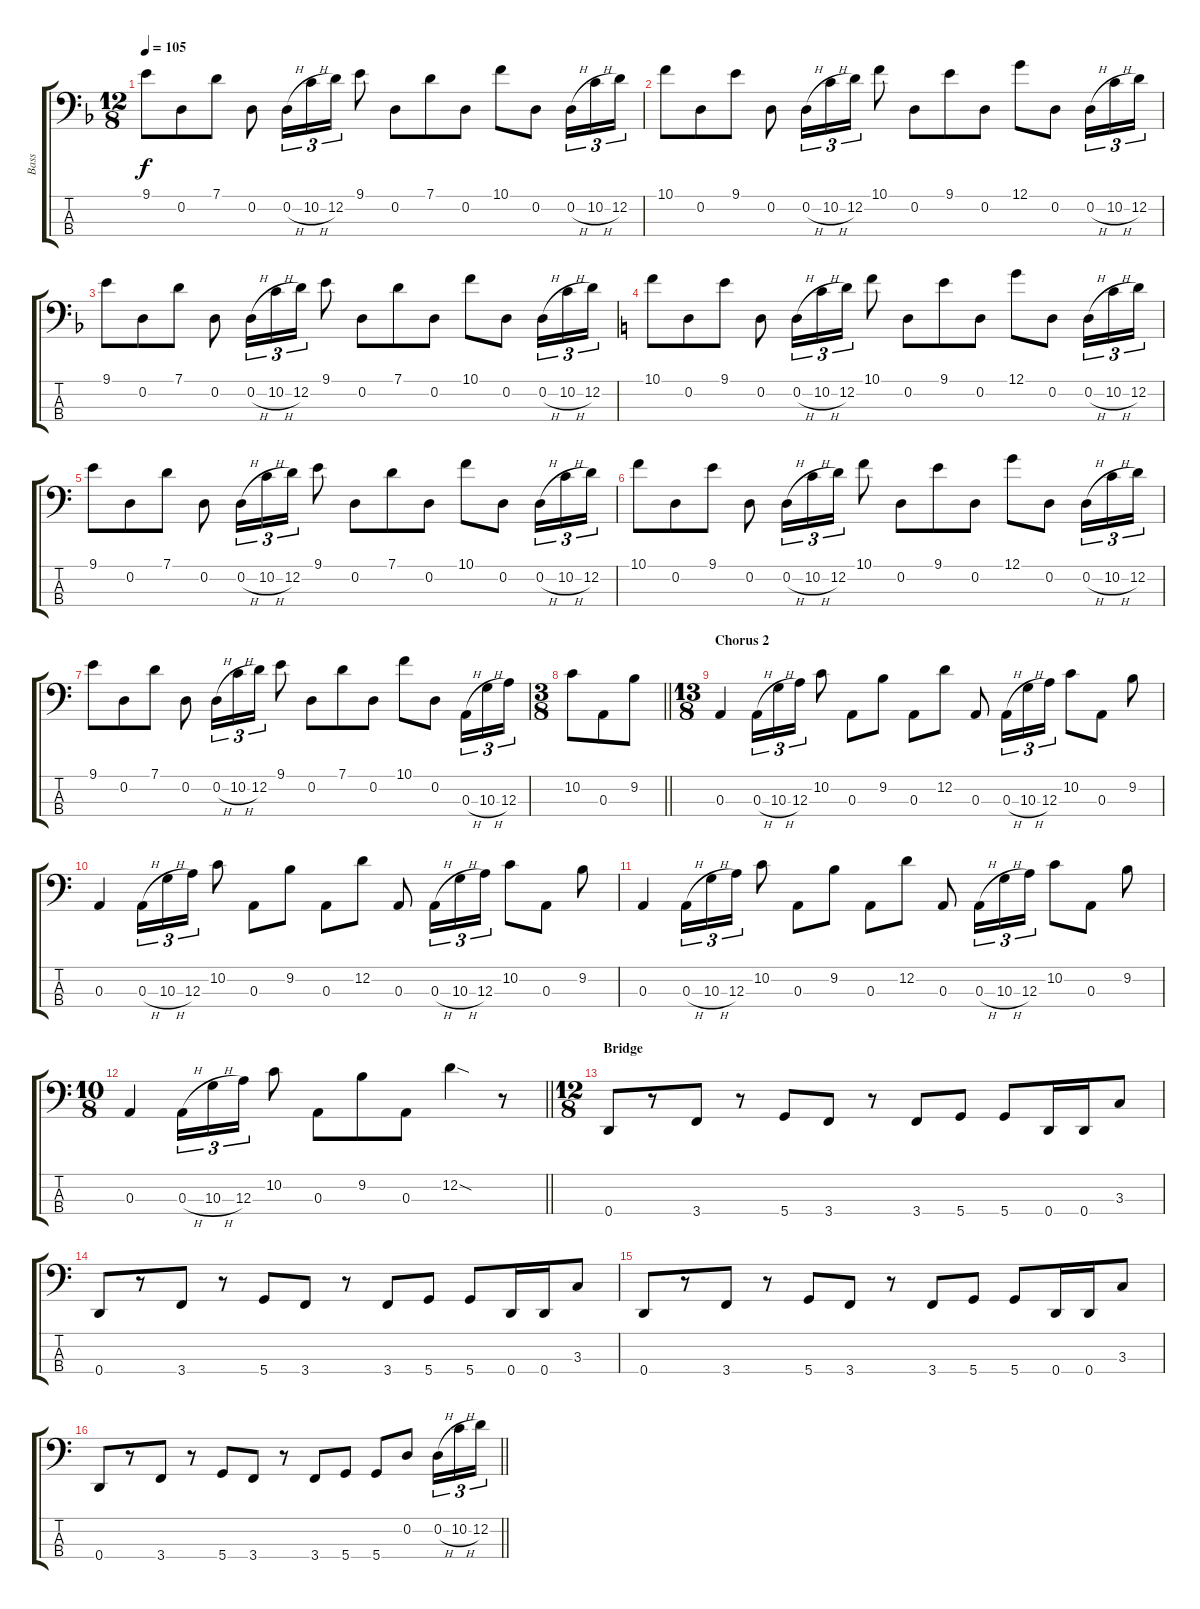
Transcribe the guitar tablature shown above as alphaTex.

\track ("Bass" "Bass") {instrument electricbassfinger}
\staff {score tabs}
\tuning (G2 D2 A1 D1) {hide}
\ts (12 8)
\tempo 105
\clef f4
\ks dminor
9.1.8{dy f} 0.2.8 7.1.8 0.2.8 0.2{h}.16{tu (3 2)} 10.2{h}.16{tu (3 2)} 12.2.16{tu (3 2)} 9.1.8 0.2.8 7.1.8 0.2.8 10.1.8 0.2.8 0.2{h}.16{tu (3 2)} 10.2{h}.16{tu (3 2)} 12.2.16{tu (3 2)} |
10.1.8 0.2.8 9.1.8 0.2.8 0.2{h}.16{tu (3 2)} 10.2{h}.16{tu (3 2)} 12.2.16{tu (3 2)} 10.1.8 0.2.8 9.1.8 0.2.8 12.1.8 0.2.8 0.2{h}.16{tu (3 2)} 10.2{h}.16{tu (3 2)} 12.2.16{tu (3 2)} |
9.1.8 0.2.8 7.1.8 0.2.8 0.2{h}.16{tu (3 2)} 10.2{h}.16{tu (3 2)} 12.2.16{tu (3 2)} 9.1.8 0.2.8 7.1.8 0.2.8 10.1.8 0.2.8 0.2{h}.16{tu (3 2)} 10.2{h}.16{tu (3 2)} 12.2.16{tu (3 2)} |
\ks aminor
10.1.8 0.2.8 9.1.8 0.2.8 0.2{h}.16{tu (3 2)} 10.2{h}.16{tu (3 2)} 12.2.16{tu (3 2)} 10.1.8 0.2.8 9.1.8 0.2.8 12.1.8 0.2.8 0.2{h}.16{tu (3 2)} 10.2{h}.16{tu (3 2)} 12.2.16{tu (3 2)} |
9.1.8 0.2.8 7.1.8 0.2.8 0.2{h}.16{tu (3 2)} 10.2{h}.16{tu (3 2)} 12.2.16{tu (3 2)} 9.1.8 0.2.8 7.1.8 0.2.8 10.1.8 0.2.8 0.2{h}.16{tu (3 2)} 10.2{h}.16{tu (3 2)} 12.2.16{tu (3 2)} |
10.1.8{volume 12} 0.2.8 9.1.8 0.2.8 0.2{h}.16{tu (3 2)} 10.2{h}.16{tu (3 2)} 12.2.16{tu (3 2)} 10.1.8 0.2.8 9.1.8 0.2.8 12.1.8 0.2.8 0.2{h}.16{tu (3 2)} 10.2{h}.16{tu (3 2)} 12.2.16{tu (3 2)} |
9.1.8 0.2.8 7.1.8 0.2.8 0.2{h}.16{tu (3 2)} 10.2{h}.16{tu (3 2)} 12.2.16{tu (3 2)} 9.1.8 0.2.8 7.1.8 0.2.8 10.1.8 0.2.8 0.3{h}.16{tu (3 2)} 10.3{h}.16{tu (3 2)} 12.3.16{tu (3 2)} |
\ts (3 8)
\barLineRight lightlight
10.2.8 0.3.8 9.2.8 |
\ts (13 8)
\section ("" "Chorus 2")
0.3.4 0.3{h}.16{tu (3 2)} 10.3{h}.16{tu (3 2)} 12.3.16{tu (3 2)} 10.2.8 0.3.8 9.2.8 0.3.8 12.2.8 0.3.8 0.3{h}.16{tu (3 2)} 10.3{h}.16{tu (3 2)} 12.3.16{tu (3 2)} 10.2.8 0.3.8 9.2.8 |
0.3.4 0.3{h}.16{tu (3 2)} 10.3{h}.16{tu (3 2)} 12.3.16{tu (3 2)} 10.2.8 0.3.8 9.2.8 0.3.8 12.2.8 0.3.8 0.3{h}.16{tu (3 2)} 10.3{h}.16{tu (3 2)} 12.3.16{tu (3 2)} 10.2.8 0.3.8 9.2.8 |
0.3.4 0.3{h}.16{tu (3 2)} 10.3{h}.16{tu (3 2)} 12.3.16{tu (3 2)} 10.2.8 0.3.8 9.2.8 0.3.8 12.2.8 0.3.8 0.3{h}.16{tu (3 2)} 10.3{h}.16{tu (3 2)} 12.3.16{tu (3 2)} 10.2.8 0.3.8 9.2.8 |
\ts (10 8)
\barLineRight lightlight
0.3.4 0.3{h}.16{tu (3 2)} 10.3{h}.16{tu (3 2)} 12.3.16{tu (3 2)} 10.2.8 0.3.8 9.2.8 0.3.8 12.2{sod}.4{volume 14} r.8 |
\ts (12 8)
\section ("" "Bridge")
0.4.8 r.8 3.4.8 r.8 5.4.8 3.4.8 r.8 3.4.8 5.4.8 5.4.8 0.4.16 0.4.16 3.3.8 |
0.4.8 r.8 3.4.8 r.8 5.4.8 3.4.8 r.8 3.4.8 5.4.8 5.4.8 0.4.16 0.4.16 3.3.8 |
0.4.8 r.8 3.4.8 r.8 5.4.8 3.4.8 r.8 3.4.8 5.4.8 5.4.8 0.4.16 0.4.16 3.3.8 |
\barLineRight lightlight
0.4.8 r.8 3.4.8 r.8 5.4.8 3.4.8 r.8 3.4.8 5.4.8 5.4.8 0.2.8 0.2{h}.16{tu (3 2)} 10.2{h}.16{tu (3 2)} 12.2.16{tu (3 2)}
